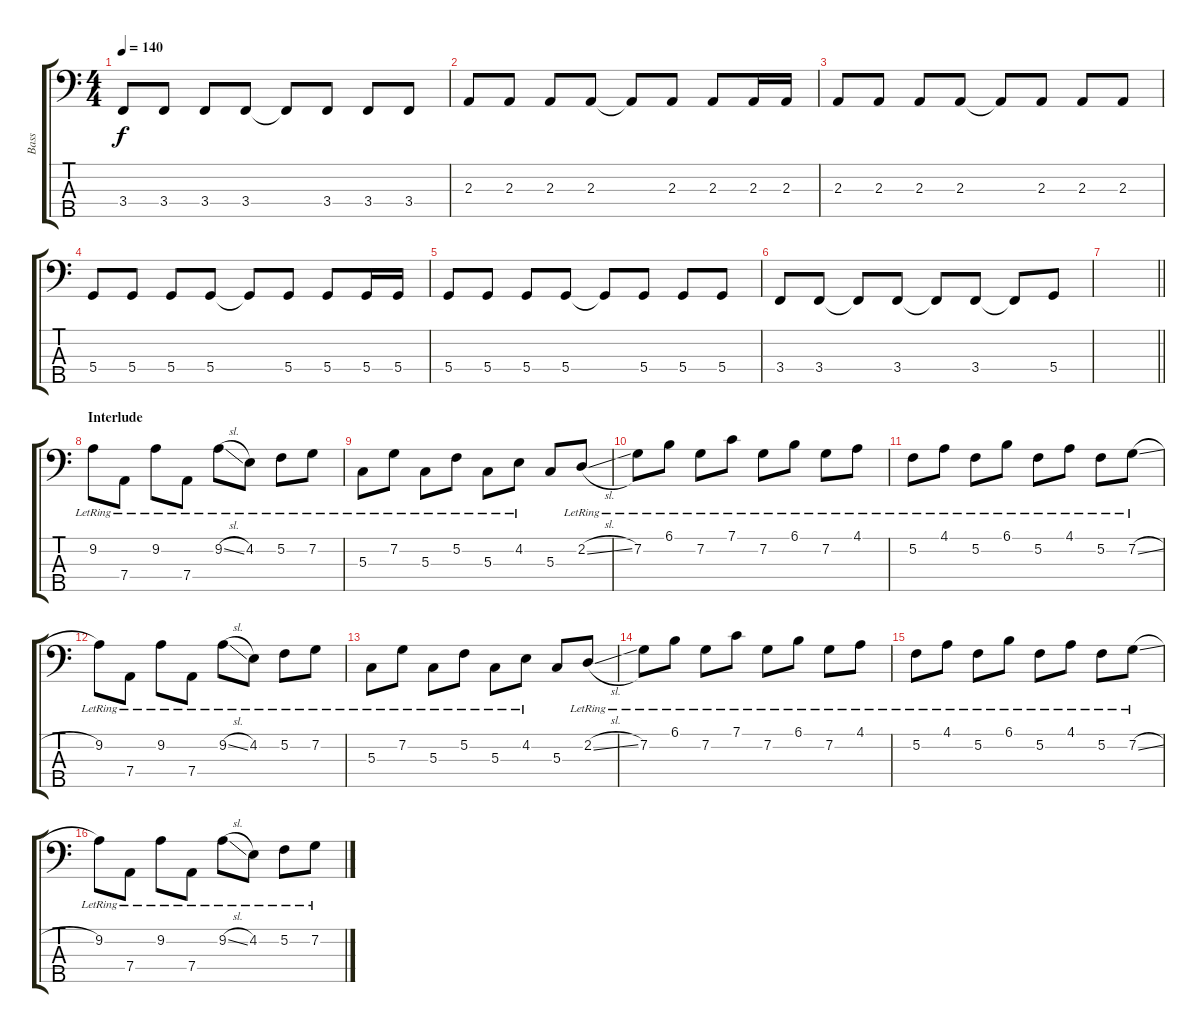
\track ("Bass" "Bass") {instrument electricbasspick}
\staff {score tabs}
\tuning (F2 C2 G1 D1 A0) {hide}
\ts (4 4)
\tempo 140
\clef f4
\ks c
3.4.8{dy f} 3.4.8 3.4.8 3.4.8 3.4{t}.8 3.4.8 3.4.8 3.4.8 |
2.3.8 2.3.8 2.3.8 2.3.8 2.3{t}.8 2.3.8 2.3.8 2.3.16 2.3.16 |
2.3.8 2.3.8 2.3.8 2.3.8 2.3{t}.8 2.3.8 2.3.8 2.3.8 |
5.4.8 5.4.8 5.4.8 5.4.8 5.4{t}.8 5.4.8 5.4.8 5.4.16 5.4.16 |
5.4.8 5.4.8 5.4.8 5.4.8 5.4{t}.8 5.4.8 5.4.8 5.4.8 |
3.4.8 3.4.8 3.4{t}.8 3.4.8 3.4{t}.8 3.4.8 3.4{t}.8 5.4.8 |
\barLineRight lightlight
|
\section ("" "Interlude")
9.2{lr}.8 7.4{lr}.8 9.2{lr}.8 7.4{lr}.8 9.2{sl lr}.8 4.2{lr}.8 5.2{lr}.8 7.2{lr}.8 |
5.3{lr}.8 7.2{lr}.8 5.3{lr}.8 5.2{lr}.8 5.3{lr}.8 4.2{lr}.8 5.3.8 2.2{sl lr}.8 |
7.2{lr}.8 6.1{lr}.8 7.2{lr}.8 7.1{lr}.8 7.2{lr}.8 6.1{lr}.8 7.2{lr}.8 4.1{lr}.8 |
5.2{lr}.8 4.1{lr}.8 5.2{lr}.8 6.1{lr}.8 5.2{lr}.8 4.1{lr}.8 5.2{lr}.8 7.2{sl lr}.8 |
9.2{lr}.8 7.4{lr}.8 9.2{lr}.8 7.4{lr}.8 9.2{sl lr}.8 4.2{lr}.8 5.2{lr}.8 7.2{lr}.8 |
5.3{lr}.8 7.2{lr}.8 5.3{lr}.8 5.2{lr}.8 5.3{lr}.8 4.2{lr}.8 5.3.8 2.2{sl lr}.8 |
7.2{lr}.8 6.1{lr}.8 7.2{lr}.8 7.1{lr}.8 7.2{lr}.8 6.1{lr}.8 7.2{lr}.8 4.1{lr}.8 |
5.2{lr}.8 4.1{lr}.8 5.2{lr}.8 6.1{lr}.8 5.2{lr}.8 4.1{lr}.8 5.2{lr}.8 7.2{sl lr}.8 |
9.2{lr}.8 7.4{lr}.8 9.2{lr}.8 7.4{lr}.8 9.2{sl lr}.8 4.2{lr}.8 5.2{lr}.8 7.2{lr}.8
